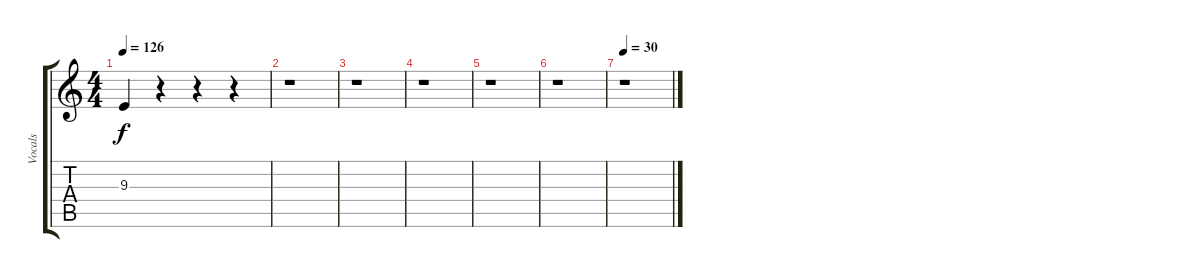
\track ("Vocals" "Vocals") {instrument clarinet}
\staff {score tabs}
\tuning (E4 B3 G3 D3 A2 E2) {hide}
\ts (4 4)
\tempo 126
\clef g2
\ks c
9.3.4{dy f} r.4 r.4 r.4 |
r.1 |
r.1 |
r.1 |
r.1 |
r.1 |
\tempo 30
r.1
